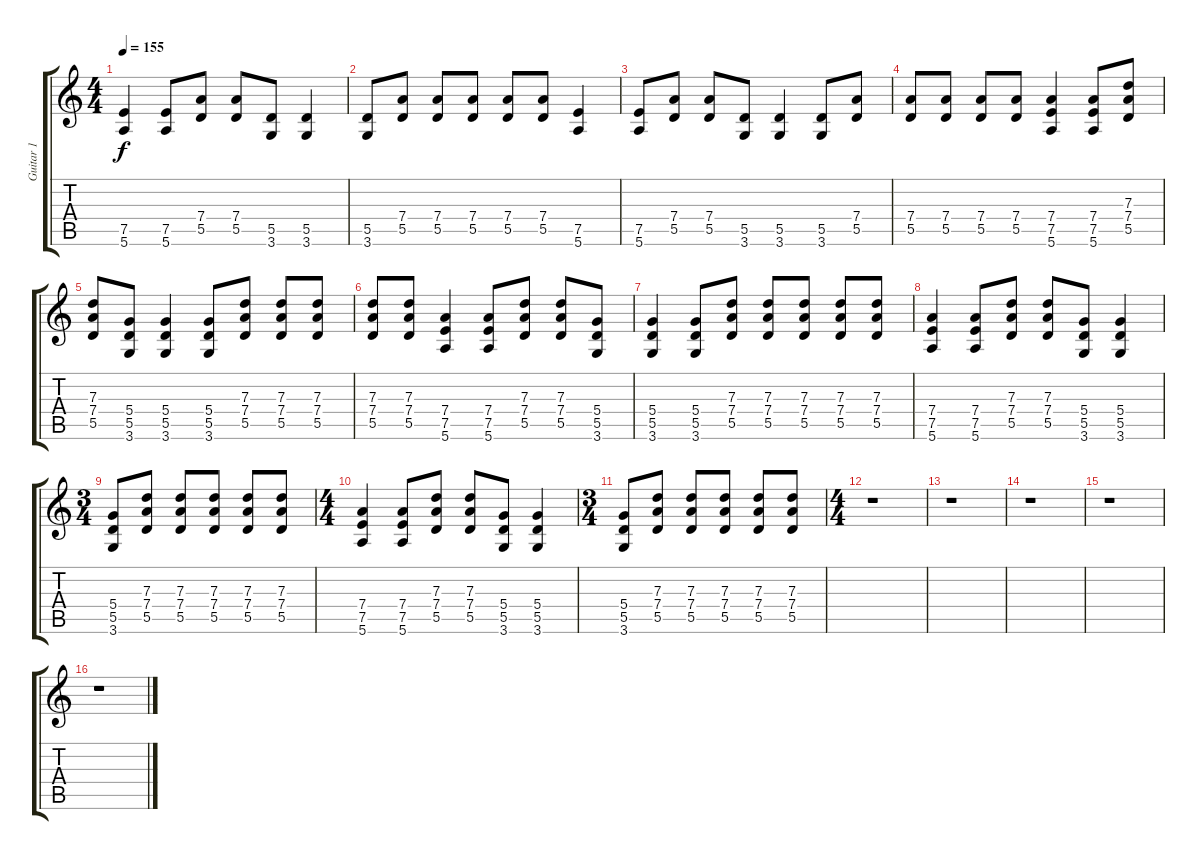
\track ("Guitar 1" "Guitar 1") {instrument distortionguitar}
\staff {score tabs}
\tuning (E4 B3 G3 D3 A2 E2) {hide}
\ts (4 4)
\tempo 155
\clef g2
\ks c
(7.5 5.6).4{dy f instrument distortionguitar} (7.5 5.6).8 (7.4 5.5).8 (7.4 5.5).8 (5.5 3.6).8 (5.5 3.6).4 |
(5.5 3.6).8 (7.4 5.5).8 (7.4 5.5).8 (7.4 5.5).8 (7.4 5.5).8 (7.4 5.5).8 (7.5 5.6).4 |
(7.5 5.6).8 (7.4 5.5).8 (7.4 5.5).8 (5.5 3.6).8 (5.5 3.6).4 (5.5 3.6).8 (7.4 5.5).8 |
(7.4 5.5).8 (7.4 5.5).8 (7.4 5.5).8 (7.4 5.5).8 (7.4 7.5 5.6).4 (7.4 7.5 5.6).8 (7.3 7.4 5.5).8 |
(7.3 7.4 5.5).8 (5.4 5.5 3.6).8 (5.4 5.5 3.6).4 (5.4 5.5 3.6).8 (7.3 7.4 5.5).8 (7.3 7.4 5.5).8 (7.3 7.4 5.5).8 |
(7.3 7.4 5.5).8 (7.3 7.4 5.5).8 (7.4 7.5 5.6).4 (7.4 7.5 5.6).8 (7.3 7.4 5.5).8 (7.3 7.4 5.5).8 (5.4 5.5 3.6).8 |
(5.4 5.5 3.6).4 (5.4 5.5 3.6).8 (7.3 7.4 5.5).8 (7.3 7.4 5.5).8 (7.3 7.4 5.5).8 (7.3 7.4 5.5).8 (7.3 7.4 5.5).8 |
(7.4 7.5 5.6).4 (7.4 7.5 5.6).8 (7.3 7.4 5.5).8 (7.3 7.4 5.5).8 (5.4 5.5 3.6).8 (5.4 5.5 3.6).4 |
\ts (3 4)
(5.4 5.5 3.6).8 (7.3 7.4 5.5).8 (7.3 7.4 5.5).8 (7.3 7.4 5.5).8 (7.3 7.4 5.5).8 (7.3 7.4 5.5).8 |
\ts (4 4)
(7.4 7.5 5.6).4 (7.4 7.5 5.6).8 (7.3 7.4 5.5).8 (7.3 7.4 5.5).8 (5.4 5.5 3.6).8 (5.4 5.5 3.6).4 |
\ts (3 4)
(5.4 5.5 3.6).8 (7.3 7.4 5.5).8 (7.3 7.4 5.5).8 (7.3 7.4 5.5).8 (7.3 7.4 5.5).8 (7.3 7.4 5.5).8 |
\ts (4 4)
r.1 |
r.1 |
r.1 |
r.1 |
r.1
